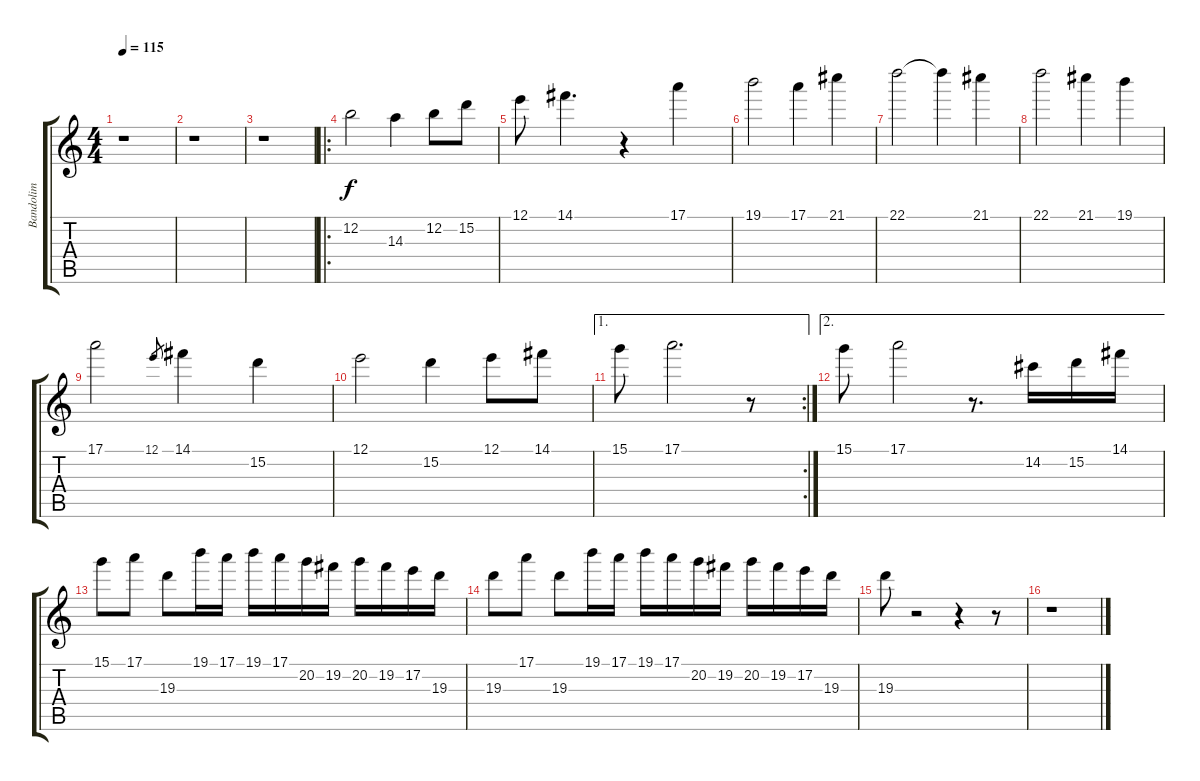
\track ("Bandolim" "Bandolim") {instrument harpsichord}
\staff {score tabs}
\tuning (E5 B4 G4 D4 A3 E3) {hide}
\ts (4 4)
\tempo 115
\clef g2
\ks c
r.1{dy f} |
r.1 |
r.1 |
\ro
12.2.2 14.3.4 12.2.8 15.2.8 |
12.1.8 14.1.4{d} r.4 17.1.4 |
19.1.2 17.1.4 21.1.4 |
22.1.2 22.1{t}.4 21.1.4 |
22.1.2 21.1.4 19.1.4 |
17.1.2 12.1.8{gr} 14.1.4 15.2.4 |
12.1.2 15.2.4 12.1.8 14.1.8 |
\ae 1
\rc 2
15.1.8 17.1.2{d} r.8 |
\ae 2
15.1.8 17.1.2 r.8{d} 14.2.16 15.2.16 14.1.16 |
15.1.8 17.1.8 19.3.8 19.1.16 17.1.16 19.1.16 17.1.16 20.2.16 19.2.16 20.2.16 19.2.16 17.2.16 19.3.16 |
19.3.8 17.1.8 19.3.8 19.1.16 17.1.16 19.1.16 17.1.16 20.2.16 19.2.16 20.2.16 19.2.16 17.2.16 19.3.16 |
19.3.8 r.2 r.4 r.8 |
r.1
